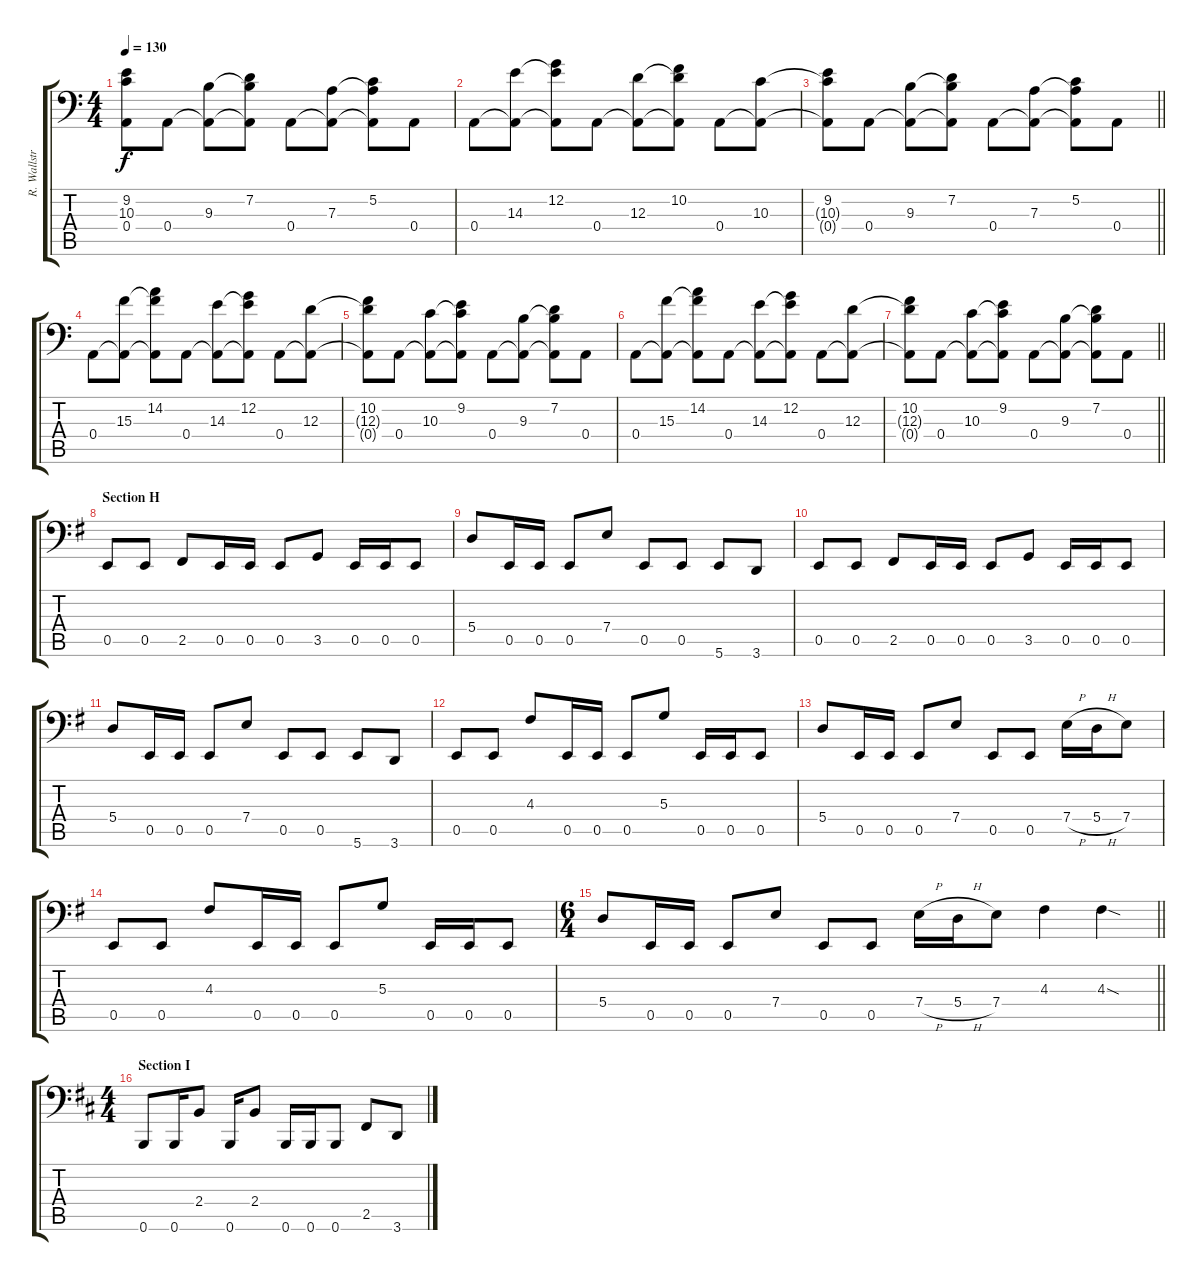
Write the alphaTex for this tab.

\track ("R. Wallström (Bass)" "R. Wallstr") {instrument electricbassfinger}
\staff {score tabs}
\tuning (C3 G2 D2 A1 E1 B0) {hide}
\ts (4 4)
\tempo 130
\clef f4
\ks aminor
(9.2 10.3{t} 0.4{t}).8{dy f} 0.4.8 (9.3 0.4{t}).8 (7.2 9.3{t} 0.4{t}).8 0.4.8 (7.3 0.4{t}).8 (5.2 7.3{t} 0.4{t}).8 0.4.8 |
0.4.8 (14.3 0.4{t}).8 (12.2 14.3{t} 0.4{t}).8 0.4.8 (12.3 0.4{t}).8 (10.2 12.3{t} 0.4{t}).8 0.4.8 (10.3 0.4{t}).8 |
\barLineRight lightlight
(9.2 10.3{t} 0.4{t}).8 0.4.8 (9.3 0.4{t}).8 (7.2 9.3{t} 0.4{t}).8 0.4.8 (7.3 0.4{t}).8 (5.2 7.3{t} 0.4{t}).8 0.4.8 |
0.4.8 (15.3 0.4{t}).8 (14.2 15.3{t} 0.4{t}).8 0.4.8 (14.3 0.4{t}).8 (12.2 14.3{t} 0.4{t}).8 0.4.8 (12.3 0.4{t}).8 |
(10.2 12.3{t} 0.4{t}).8 0.4.8 (10.3 0.4{t}).8 (9.2 10.3{t} 0.4{t}).8 0.4.8 (9.3 0.4{t}).8 (7.2 9.3{t} 0.4{t}).8 0.4.8 |
0.4.8 (15.3 0.4{t}).8 (14.2 15.3{t} 0.4{t}).8 0.4.8 (14.3 0.4{t}).8 (12.2 14.3{t} 0.4{t}).8 0.4.8 (12.3 0.4{t}).8 |
\barLineRight lightlight
(10.2 12.3{t} 0.4{t}).8 0.4.8 (10.3 0.4{t}).8 (9.2 10.3{t} 0.4{t}).8 0.4.8 (9.3 0.4{t}).8 (7.2 9.3{t} 0.4{t}).8 0.4.8 |
\section ("" "Section H")
\ks eminor
0.5.8 0.5.8 2.5.8 0.5.16 0.5.16 0.5.8 3.5.8 0.5.16 0.5.16 0.5.8 |
5.4.8 0.5.16 0.5.16 0.5.8 7.4.8 0.5.8 0.5.8 5.6.8 3.6.8 |
0.5.8 0.5.8 2.5.8 0.5.16 0.5.16 0.5.8 3.5.8 0.5.16 0.5.16 0.5.8 |
5.4.8 0.5.16 0.5.16 0.5.8 7.4.8 0.5.8 0.5.8 5.6.8 3.6.8 |
0.5.8 0.5.8 4.3.8 0.5.16 0.5.16 0.5.8 5.3.8 0.5.16 0.5.16 0.5.8 |
5.4.8 0.5.16 0.5.16 0.5.8 7.4.8 0.5.8 0.5.8 7.4{h}.16 5.4{h}.16 7.4.8 |
0.5.8 0.5.8 4.3.8 0.5.16 0.5.16 0.5.8 5.3.8 0.5.16 0.5.16 0.5.8 |
\ts (6 4)
\barLineRight lightlight
5.4.8 0.5.16 0.5.16 0.5.8 7.4.8 0.5.8 0.5.8 7.4{h}.16 5.4{h}.16 7.4.8 4.3.4 4.3{sod}.4 |
\ts (4 4)
\section ("" "Section I")
\ks bminor
0.6.8 0.6.16 2.4.8 0.6.16 2.4.8 0.6.16 0.6.16 0.6.8 2.5.8 3.6.8
